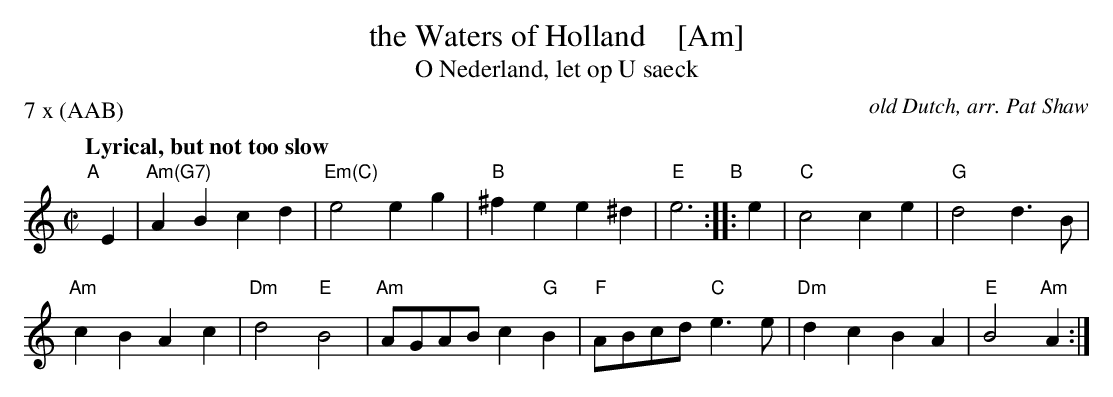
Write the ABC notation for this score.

X:1
T: the Waters of Holland    [Am]
T: O Nederland, let op U saeck
C: old Dutch, arr. Pat Shaw
P: 7 x (AAB)
Q: "Lyrical, but not too slow"
M: C|
L: 1/8
K: Am
"A"[|] E2 |\
"Am(G7)"A2B2 c2d2 | "Em(C)"e4 e2g2 |\
"B"^f2e2 e2^d2 | "E"e6 "B":: e2 |\
"C"c4 c2e2 | "G"d4 d3B |
"Am"c2B2 A2c2 | "Dm"d4 "E"B4 |\
"Am"AGAB c2"G"B2 | "F"ABcd "C"e3e |\
"Dm"d2c2 B2A2 | "E"B4 "Am"A2 :|
